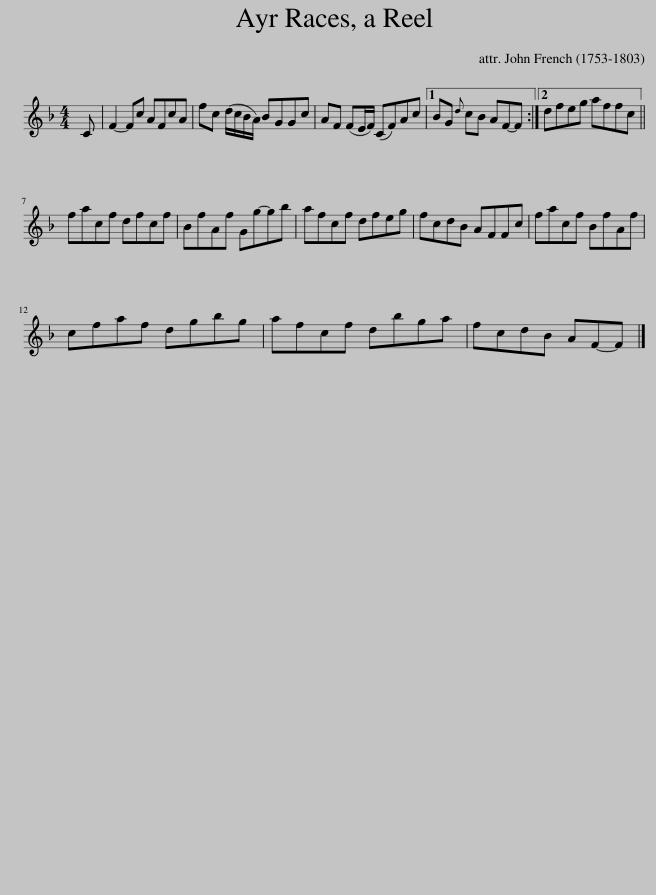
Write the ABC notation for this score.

X:1
L:1/8
M:4/4
I:linebreak $
K:F
V:1 treble
V:1
 C | F2- Fc AFcA | fc (d/c/B/A/) BGGc | AF (FE/F/) (CF)Ac |1 BG{d} cB AF-F :|2 %5
 dfeg affc ||$ facf dfcf | BfAf Gg-gb | afcf dfeg | fcdB AFFc | %10
 facf BfAf |$ cfaf dgbg | afcf dbga | fcdB AF-F |] %14
